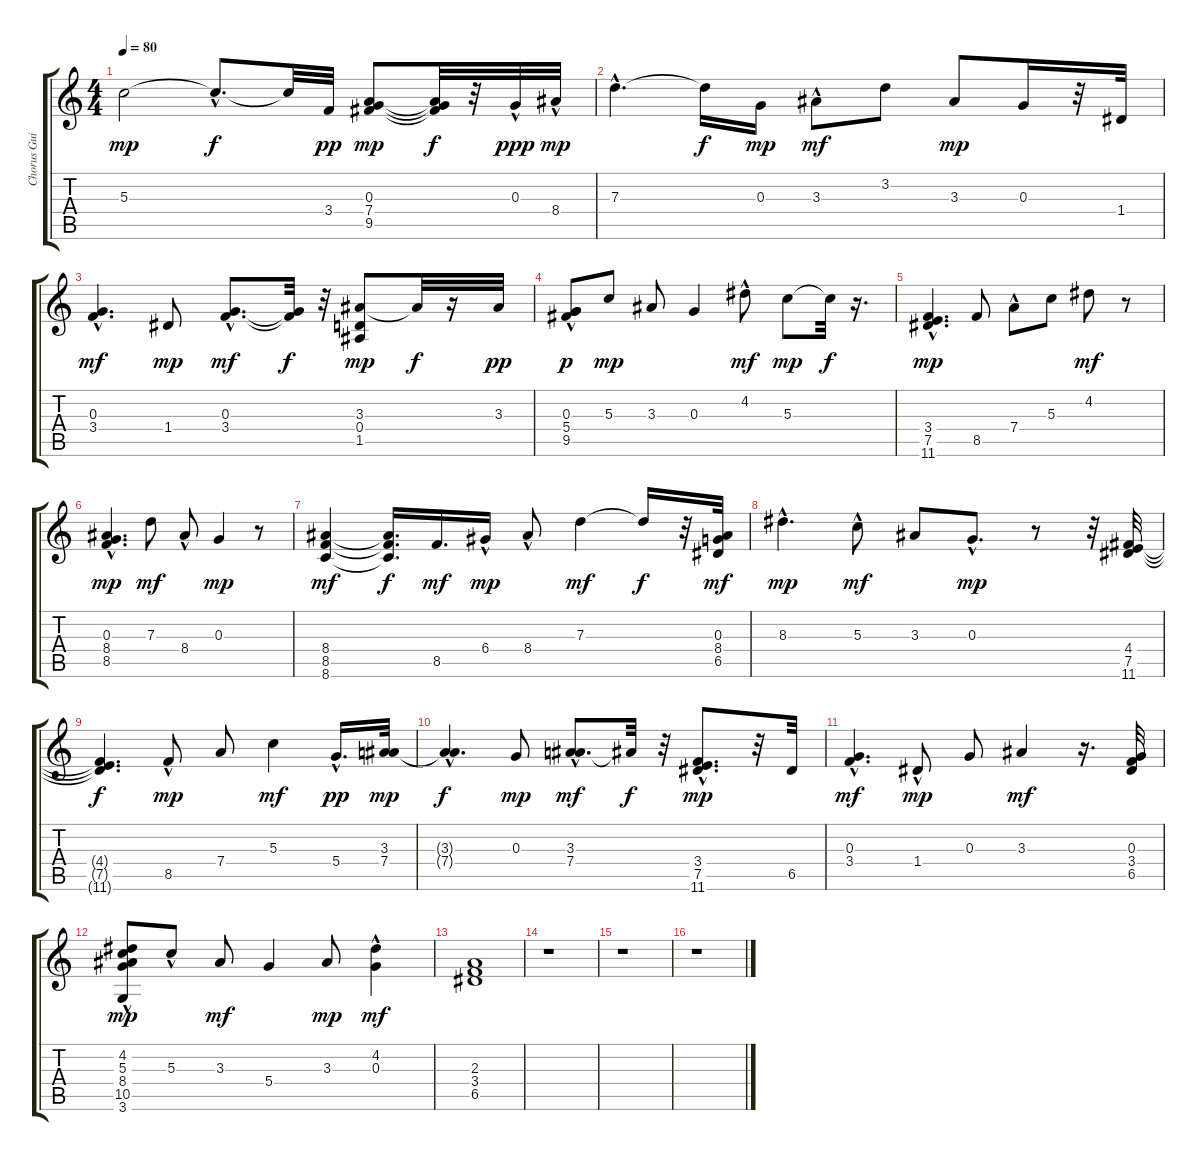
\track ("Chorus Guitar" "Chorus Gui") {instrument electricguitarclean}
\staff {score tabs}
\tuning (E4 B3 G3 D3 A2 E2) {hide}
\ts (4 4)
\tempo 80
\clef g2
\ks c
5.3.2{dy mp} 5.3{hac t}.8{d dy f} 5.3{t}.32 3.4.32{dy pp} (0.3 7.4 9.5).8{dy mp} (0.3{t} 7.4{t} 9.5{t}).32{dy f} r.32 0.3{hac}.32{dy ppp} 8.4{hac}.32{dy mp} |
7.3{hac}.4{d} 7.3{t}.16{dy f} 0.3.16{dy mp} 3.3{hac}.8{dy mf} 3.2.8 3.3.8{dy mp} 0.3.16 r.32 1.4.32 |
(0.3{hac} 3.4{hac}).4{d dy mf} 1.4.8{dy mp} (0.3{hac} 3.4{hac}).8{d dy mf} (0.3{t} 3.4{t}).32{dy f} r.32 (3.3 0.4 1.5).8{dy mp} 3.3{t}.32{dy f} r.16 3.3.32{dy pp} |
(0.3 5.4{hac} 9.5{hac}).8{dy p} 5.3.8{dy mp} 3.3.8 0.3.4 4.2{hac}.8{dy mf} 5.3.8{dy mp} 5.3{t}.32{dy f} r.16{d} |
(3.4 7.5{hac} 11.6{hac}).4{d dy mp} 8.5.8 7.4{hac}.8 5.3.8 4.2.8{dy mf} r.8 |
(0.3 8.4 8.5{hac}).4{d dy mp} 7.3.8{dy mf} 8.4{hac}.8 0.3.4{dy mp} r.8 |
(8.4 8.5 8.6).4{dy mf} (8.4{t} 8.5{t} 8.6{t}).16{d dy f} 8.5.16{d dy mf} 6.4{hac}.16{dy mp} 8.4{hac}.8 7.3.4{dy mf} 7.3{t}.16{dy f} r.32 (0.3 8.4 6.5).32{dy mf} |
8.3{hac}.4{d dy mp} 5.3{hac}.8{dy mf} 3.3.8 0.3{hac}.8{d dy mp} r.8 r.32 (4.4 7.5 11.6).32 |
(4.4{t} 7.5{t} 11.6{t}).4{d dy f} 8.5{hac}.8{dy mp} 7.4.8 5.3.4{dy mf} 5.4{hac}.16{d dy pp} (3.3 7.4).32{dy mp} |
(3.3{hac t} 7.4{hac t}).4{d dy f} 0.3.8{dy mp} (3.3{hac} 7.4{hac}).8{d dy mf} 3.3{t}.32{dy f} r.32 (3.4{hac} 7.5{hac} 11.6).8{d dy mp} r.32 6.5.32 |
(0.3{hac} 3.4{hac}).4{d dy mf} 1.4{hac}.8{dy mp} 0.3.8 3.3.4{dy mf} r.16{d} (0.3 3.4 6.5).32 |
(4.2 5.3 8.4 10.5{hac} 3.6).8{dy mp} 5.3{hac}.8 3.3.8{dy mf} 5.4.4 3.3.8{dy mp} (4.2 0.3{hac}).4{dy mf} |
(2.3 3.4 6.5).1 |
r.1 |
r.1 |
r.1
